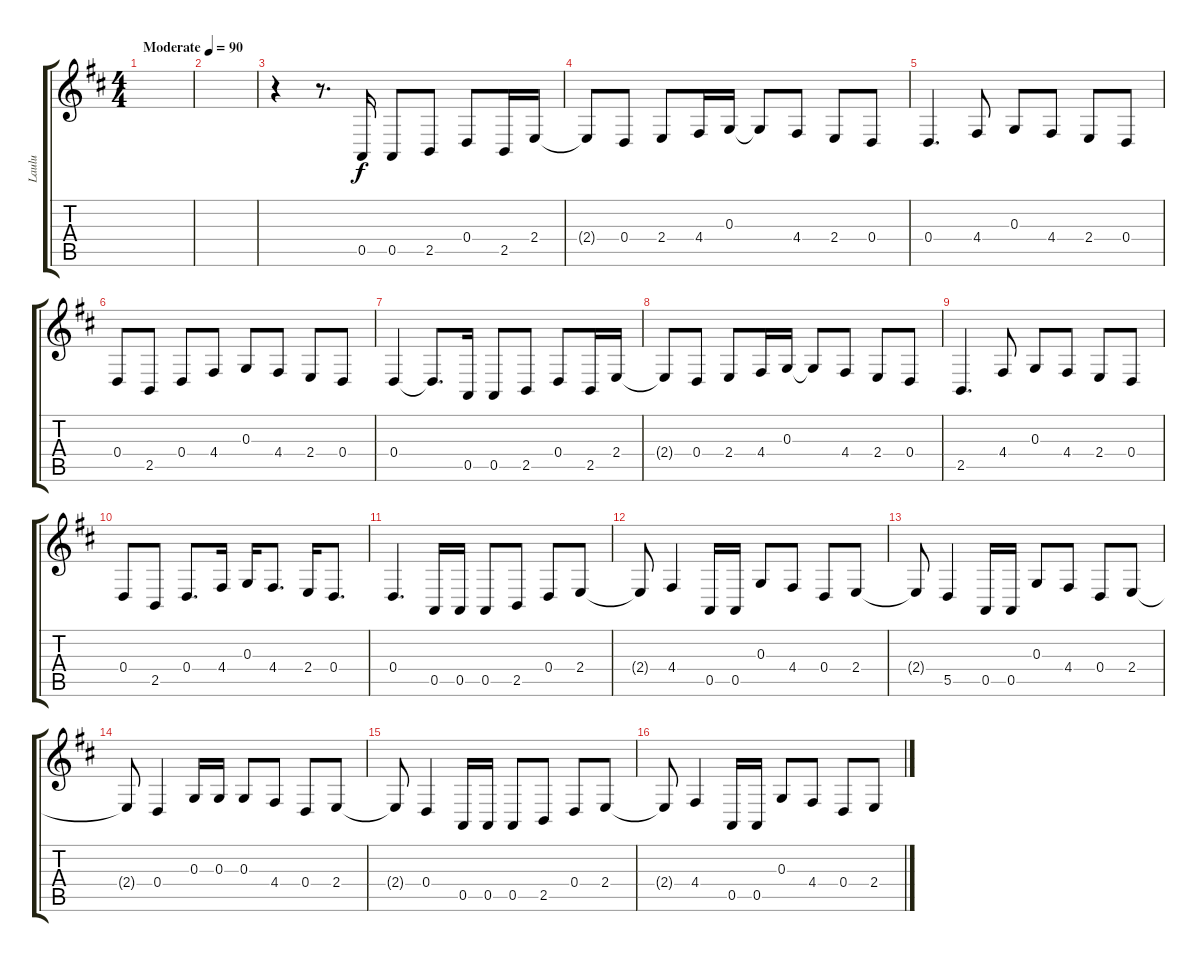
\track ("Laulu" "Laulu") {instrument violin}
\staff {score tabs}
\tuning (E4 B3 G3 D3 A2 E2) {hide}
\ts (4 4)
\tempo (90 "Moderate")
\clef g2
\ks d
|
|
r.4 r.8{d} 0.5.16 0.5.8 2.5.8 0.4.8 2.5.16 2.4.16 |
2.4{t}.8 0.4.8 2.4.8 4.4.16 0.3.16 0.3{t}.8 4.4.8 2.4.8 0.4.8 |
0.4.4{d} 4.4.8 0.3.8 4.4.8 2.4.8 0.4.8 |
0.4.8 2.5.8 0.4.8 4.4.8 0.3.8 4.4.8 2.4.8 0.4.8 |
0.4.4 0.4{t}.8{d} 0.5.16 0.5.8 2.5.8 0.4.8 2.5.16 2.4.16 |
2.4{t}.8 0.4.8 2.4.8 4.4.16 0.3.16 0.3{t}.8 4.4.8 2.4.8 0.4.8 |
2.5.4{d} 4.4.8 0.3.8 4.4.8 2.4.8 0.4.8 |
0.4.8 2.5.8 0.4.8{d} 4.4.16 0.3.16 4.4.8{d} 2.4.16 0.4.8{d} |
0.4.4{d} 0.5.16 0.5.16 0.5.8 2.5.8 0.4.8 2.4.8 |
2.4{t}.8 4.4.4 0.5.16 0.5.16 0.3.8 4.4.8 0.4.8 2.4.8 |
2.4{t}.8 5.5.4 0.5.16 0.5.16 0.3.8 4.4.8 0.4.8 2.4.8 |
2.4{t}.8 0.4.4 0.3.16 0.3.16 0.3.8 4.4.8 0.4.8 2.4.8 |
2.4{t}.8 0.4.4 0.5.16 0.5.16 0.5.8 2.5.8 0.4.8 2.4.8 |
2.4{t}.8 4.4.4 0.5.16 0.5.16 0.3.8 4.4.8 0.4.8 2.4.8
